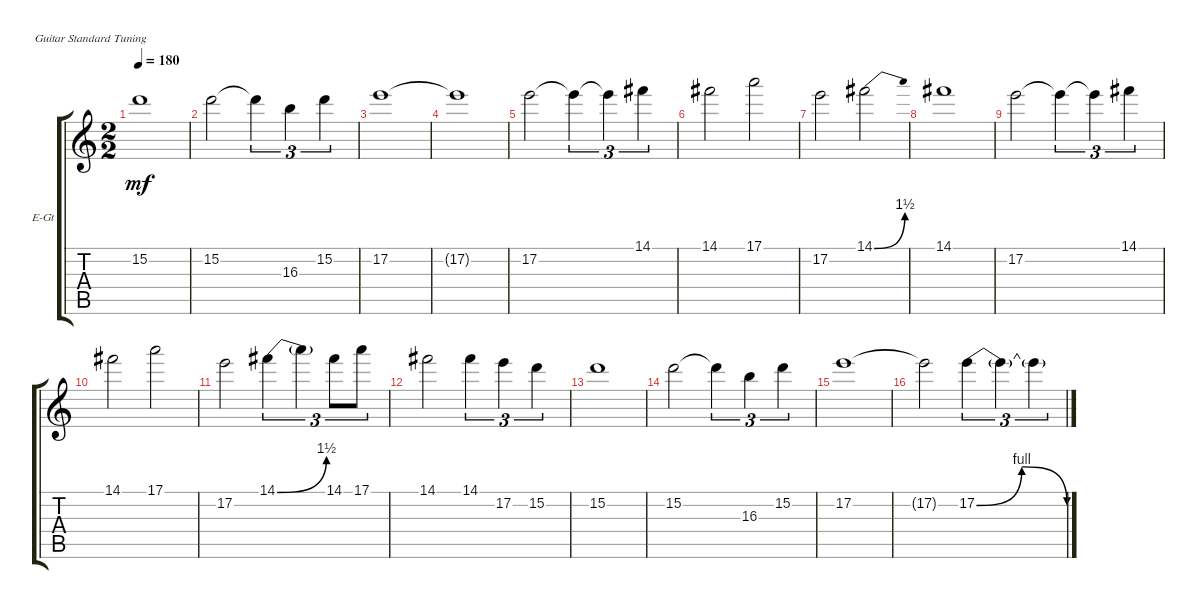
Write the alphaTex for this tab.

\defaultSystemsLayout 4
\bracketExtendMode groupsimilarinstruments
\firstSystemTrackNameOrientation horizontal
\otherSystemsTrackNameOrientation horizontal
\track ("Electric Guitar" "E-Gt") {instrument overdrivenguitar}
\staff {score tabs}
\tuning (E4 B3 G3 D3 A2 E2)
\ts (2 2)
\tempo 180
\clef g2
\ks c
15.2.1{dy mf} |
15.2.2 15.2{t}.4{tu (3 2)} 16.3.4{tu (3 2)} 15.2.4{tu (3 2)} |
17.2.1 |
17.2{t}.1 |
17.2.2 17.2{t}.4{tu (3 2)} 17.2{t}.4{tu (3 2)} 14.1.4{tu (3 2)} |
14.1.2 17.1.2 |
17.2.2 14.1{be (bend 0 0 8.4 6)}.2 |
14.1.1 |
17.2.2 17.2{t}.4{tu (3 2)} 17.2{t}.4{tu (3 2)} 14.1.4{tu (3 2)} |
14.1.2 17.1.2 |
17.2.2 14.1{be (bend 0 0 9 6)}.4{tu (3 2)} 14.1{t}.4{tu (3 2)} 14.1.8{tu (3 2)} 17.1.8{tu (3 2)} |
14.1.2 14.1.4{tu (3 2)} 17.2.4{tu (3 2)} 15.2.4{tu (3 2)} |
15.2.1 |
15.2.2 15.2{t}.4{tu (3 2)} 16.3.4{tu (3 2)} 15.2.4{tu (3 2)} |
17.2.1 |
17.2{t}.2 17.2{be (bendrelease 0 0 10.2 4 38.4 4 45 0)}.4{tu (3 2)} 17.2{t}.4{tu (3 2)} 17.2{t}.4{tu (3 2)}
